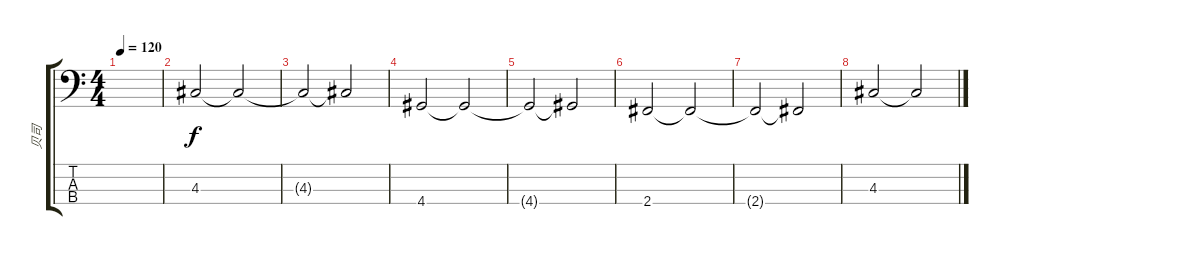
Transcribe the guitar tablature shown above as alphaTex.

\track ("贝司" "贝司") {instrument electricbassfinger}
\staff {score tabs}
\tuning (G2 D2 A1 E1) {hide}
\ts (4 4)
\tempo 120
\clef f4
\ks c
|
4.3.2 4.3{t}.2 |
4.3{t}.2 4.3{t}.2 |
4.4.2 4.4{t}.2 |
4.4{t}.2 4.4{t}.2 |
2.4.2 2.4{t}.2 |
2.4{t}.2 2.4{t}.2 |
4.3.2 4.3{t}.2
